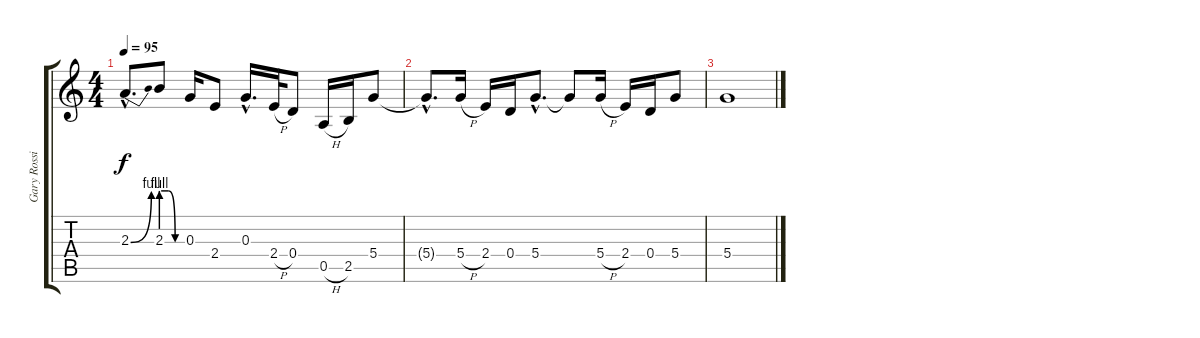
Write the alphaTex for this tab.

\track ("Gary Rossington - Electric" "Gary Rossi") {instrument overdrivenguitar}
\staff {score tabs}
\tuning (E4 B3 G3 D3 A2 E2) {hide}
\ts (4 4)
\tempo 95
\clef g2
\ks c
2.3{be (bend 0 0 60 4) hac}.8{d dy f} 2.3{be (custom 0 4 20 4 40 0 60 0)}.8 0.3.16 2.4.8 0.3{hac}.16{d} 2.4{h}.32 0.4.8 0.5{h}.16 2.5.16 5.4.8 |
5.4{hac t}.8{d} 5.4{h}.16 2.4.16 0.4.16 5.4{hac}.8{d} 5.4{t}.8 5.4{h}.16 2.4.16 0.4.16 5.4.8 |
5.4.1
